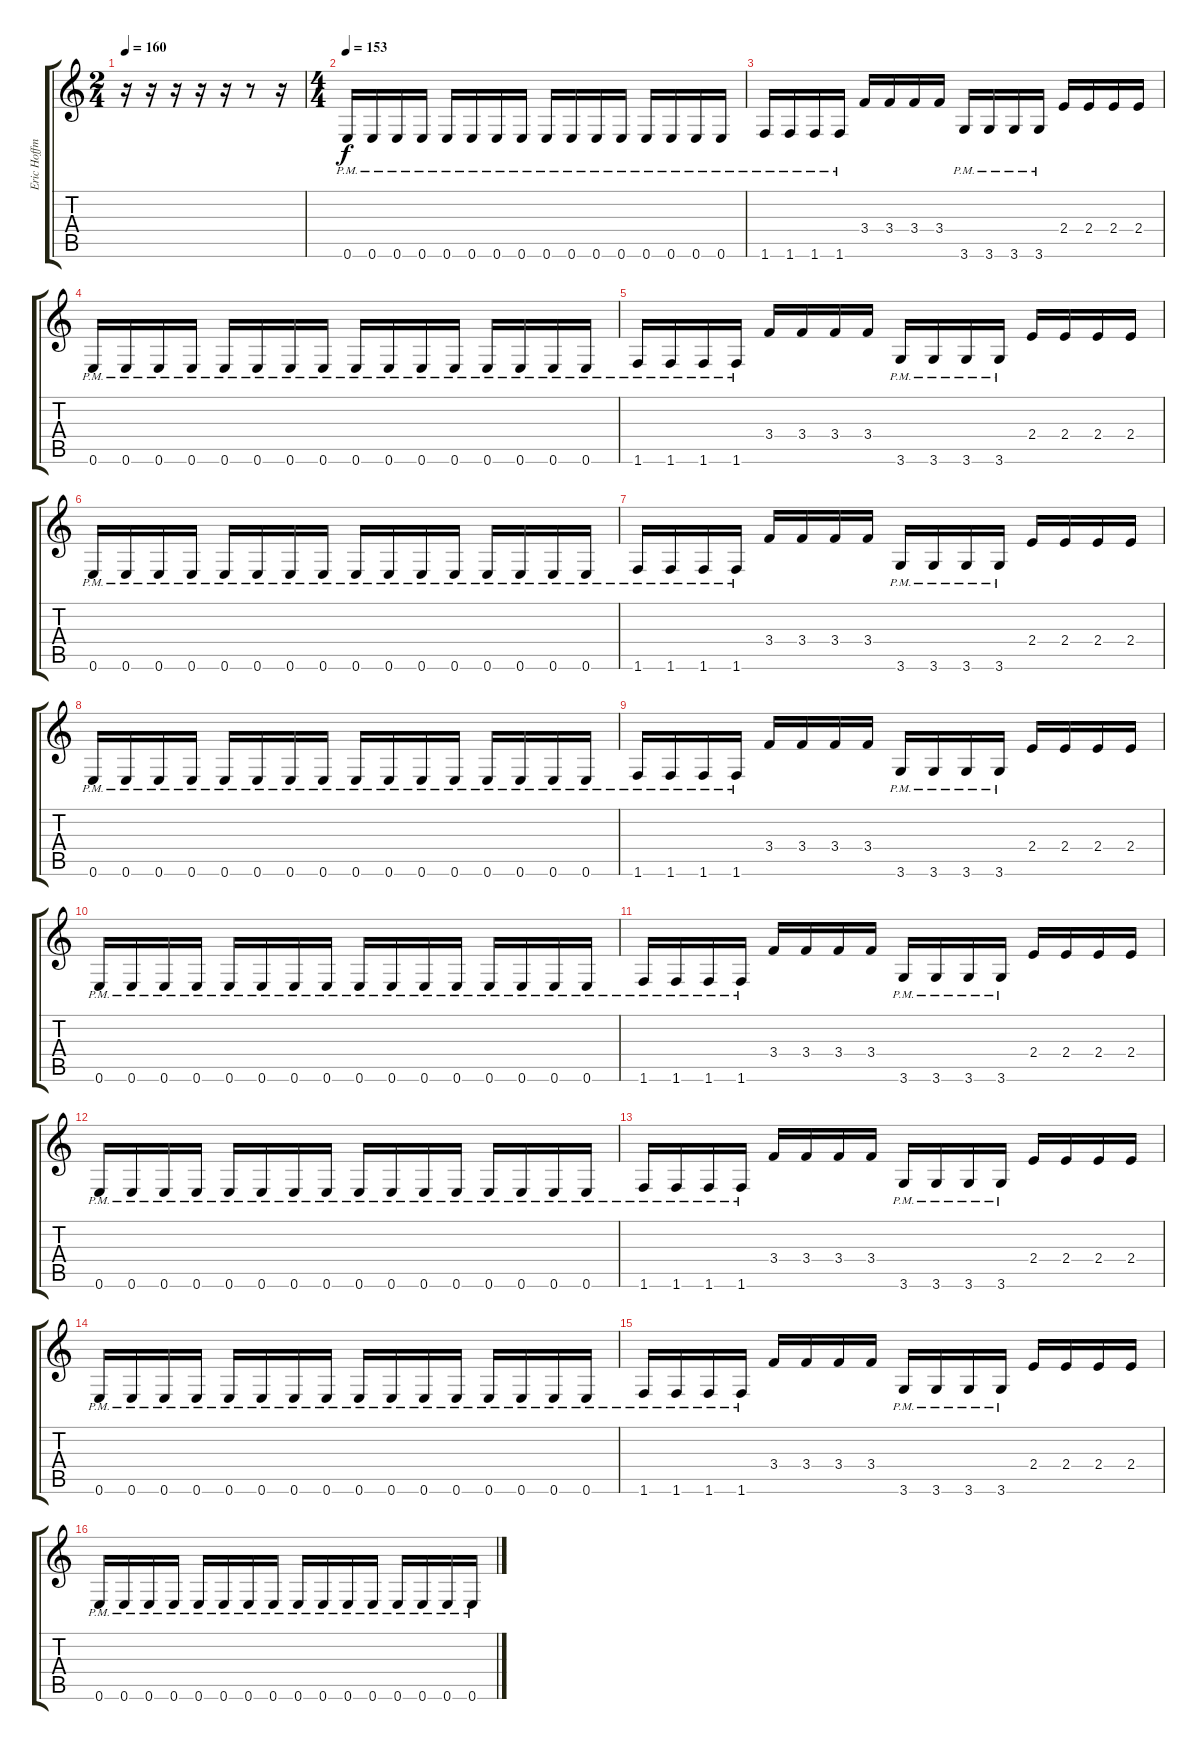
\track ("Eric Hoffman" "Eric Hoffm") {instrument distortionguitar}
\staff {score tabs}
\tuning (E4 B3 G3 D3 A2 E2) {hide}
\ts (2 4)
\tempo 160
\clef g2
\ks c
r.16{dy f} r.16 r.16 r.16 r.16 r.8 r.16 |
\ts (4 4)
\tempo 153
0.6{pm}.16 0.6{pm}.16 0.6{pm}.16 0.6{pm}.16 0.6{pm}.16 0.6{pm}.16 0.6{pm}.16 0.6{pm}.16 0.6{pm}.16 0.6{pm}.16 0.6{pm}.16 0.6{pm}.16 0.6{pm}.16 0.6{pm}.16 0.6{pm}.16 0.6{pm}.16 |
1.6{pm}.16 1.6{pm}.16 1.6{pm}.16 1.6{pm}.16 3.4.16 3.4.16 3.4.16 3.4.16 3.6{pm}.16 3.6{pm}.16 3.6{pm}.16 3.6{pm}.16 2.4.16 2.4.16 2.4.16 2.4.16 |
0.6{pm}.16 0.6{pm}.16 0.6{pm}.16 0.6{pm}.16 0.6{pm}.16 0.6{pm}.16 0.6{pm}.16 0.6{pm}.16 0.6{pm}.16 0.6{pm}.16 0.6{pm}.16 0.6{pm}.16 0.6{pm}.16 0.6{pm}.16 0.6{pm}.16 0.6{pm}.16 |
1.6{pm}.16 1.6{pm}.16 1.6{pm}.16 1.6{pm}.16 3.4.16 3.4.16 3.4.16 3.4.16 3.6{pm}.16 3.6{pm}.16 3.6{pm}.16 3.6{pm}.16 2.4.16 2.4.16 2.4.16 2.4.16 |
0.6{pm}.16 0.6{pm}.16 0.6{pm}.16 0.6{pm}.16 0.6{pm}.16 0.6{pm}.16 0.6{pm}.16 0.6{pm}.16 0.6{pm}.16 0.6{pm}.16 0.6{pm}.16 0.6{pm}.16 0.6{pm}.16 0.6{pm}.16 0.6{pm}.16 0.6{pm}.16 |
1.6{pm}.16 1.6{pm}.16 1.6{pm}.16 1.6{pm}.16 3.4.16 3.4.16 3.4.16 3.4.16 3.6{pm}.16 3.6{pm}.16 3.6{pm}.16 3.6{pm}.16 2.4.16 2.4.16 2.4.16 2.4.16 |
0.6{pm}.16 0.6{pm}.16 0.6{pm}.16 0.6{pm}.16 0.6{pm}.16 0.6{pm}.16 0.6{pm}.16 0.6{pm}.16 0.6{pm}.16 0.6{pm}.16 0.6{pm}.16 0.6{pm}.16 0.6{pm}.16 0.6{pm}.16 0.6{pm}.16 0.6{pm}.16 |
1.6{pm}.16 1.6{pm}.16 1.6{pm}.16 1.6{pm}.16 3.4.16 3.4.16 3.4.16 3.4.16 3.6{pm}.16 3.6{pm}.16 3.6{pm}.16 3.6{pm}.16 2.4.16 2.4.16 2.4.16 2.4.16 |
0.6{pm}.16 0.6{pm}.16 0.6{pm}.16 0.6{pm}.16 0.6{pm}.16 0.6{pm}.16 0.6{pm}.16 0.6{pm}.16 0.6{pm}.16 0.6{pm}.16 0.6{pm}.16 0.6{pm}.16 0.6{pm}.16 0.6{pm}.16 0.6{pm}.16 0.6{pm}.16 |
1.6{pm}.16 1.6{pm}.16 1.6{pm}.16 1.6{pm}.16 3.4.16 3.4.16 3.4.16 3.4.16 3.6{pm}.16 3.6{pm}.16 3.6{pm}.16 3.6{pm}.16 2.4.16 2.4.16 2.4.16 2.4.16 |
0.6{pm}.16 0.6{pm}.16 0.6{pm}.16 0.6{pm}.16 0.6{pm}.16 0.6{pm}.16 0.6{pm}.16 0.6{pm}.16 0.6{pm}.16 0.6{pm}.16 0.6{pm}.16 0.6{pm}.16 0.6{pm}.16 0.6{pm}.16 0.6{pm}.16 0.6{pm}.16 |
1.6{pm}.16 1.6{pm}.16 1.6{pm}.16 1.6{pm}.16 3.4.16 3.4.16 3.4.16 3.4.16 3.6{pm}.16 3.6{pm}.16 3.6{pm}.16 3.6{pm}.16 2.4.16 2.4.16 2.4.16 2.4.16 |
0.6{pm}.16 0.6{pm}.16 0.6{pm}.16 0.6{pm}.16 0.6{pm}.16 0.6{pm}.16 0.6{pm}.16 0.6{pm}.16 0.6{pm}.16 0.6{pm}.16 0.6{pm}.16 0.6{pm}.16 0.6{pm}.16 0.6{pm}.16 0.6{pm}.16 0.6{pm}.16 |
1.6{pm}.16 1.6{pm}.16 1.6{pm}.16 1.6{pm}.16 3.4.16 3.4.16 3.4.16 3.4.16 3.6{pm}.16 3.6{pm}.16 3.6{pm}.16 3.6{pm}.16 2.4.16 2.4.16 2.4.16 2.4.16 |
0.6{pm}.16 0.6{pm}.16 0.6{pm}.16 0.6{pm}.16 0.6{pm}.16 0.6{pm}.16 0.6{pm}.16 0.6{pm}.16 0.6{pm}.16 0.6{pm}.16 0.6{pm}.16 0.6{pm}.16 0.6{pm}.16 0.6{pm}.16 0.6{pm}.16 0.6{pm}.16
